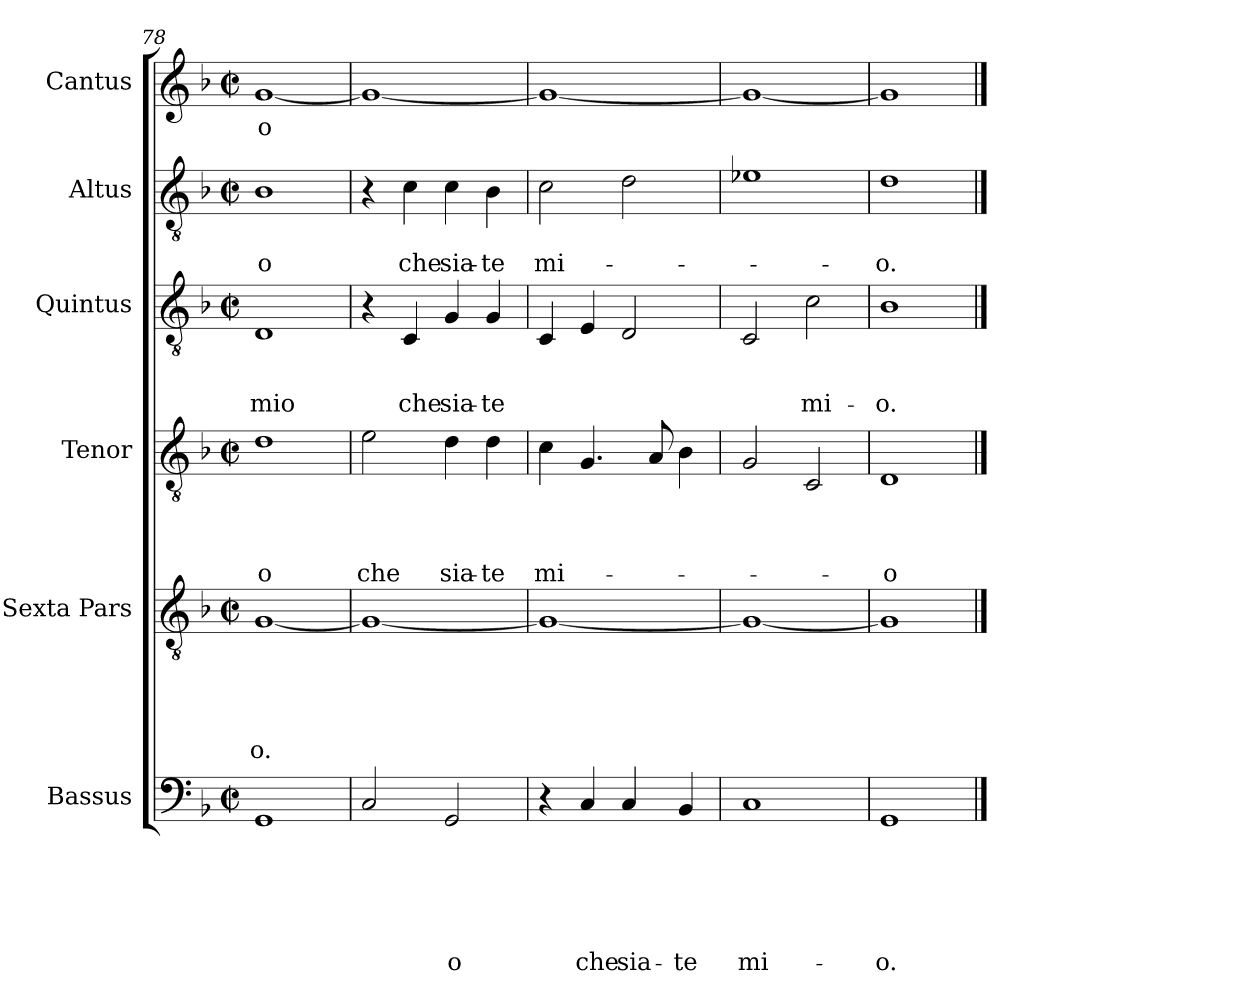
**kern	**text	**text	**text	**text	**text	**text	**kern	**text	**text	**text	**text	**text	**kern	**text	**text	**text	**text	**kern	**text	**text	**text	**kern	**text	**text	**kern	**text
*part6	*part6	*part6	*part6	*part6	*part6	*part6	*part5	*part5	*part5	*part5	*part5	*part5	*part4	*part4	*part4	*part4	*part4	*part3	*part3	*part3	*part3	*part2	*part2	*part2	*part1	*part1
*staff6	*staff6	*staff6	*staff6	*staff6	*staff6	*staff6	*staff5	*staff5	*staff5	*staff5	*staff5	*staff5	*staff4	*staff4	*staff4	*staff4	*staff4	*staff3	*staff3	*staff3	*staff3	*staff2	*staff2	*staff2	*staff1	*staff1
*I"Bassus	*	*	*	*	*	*	*I"Sexta Pars	*	*	*	*	*	*I"Tenor	*	*	*	*	*I"Quintus	*	*	*	*I"Altus	*	*	*I"Cantus	*
!!LO:LB:g=z
*clefF4	*	*	*	*	*	*	*clefGv2	*	*	*	*	*	*clefGv2	*	*	*	*	*clefGv2	*	*	*	*clefGv2	*	*	*clefG2	*
*k[b-]	*	*	*	*	*	*	*k[b-]	*	*	*	*	*	*k[b-]	*	*	*	*	*k[b-]	*	*	*	*k[b-]	*	*	*k[b-]	*
*F:	*	*	*	*	*	*	*F:	*	*	*	*	*	*F:	*	*	*	*	*F:	*	*	*	*F:	*	*	*F:	*
*M2/2	*	*	*	*	*	*	*M2/2	*	*	*	*	*	*M2/2	*	*	*	*	*M2/2	*	*	*	*M2/2	*	*	*M2/2	*
*met(c|)	*	*	*	*	*	*	*met(c|)	*	*	*	*	*	*met(c|)	*	*	*	*	*met(c|)	*	*	*	*met(c|)	*	*	*met(c|)	*
=78	=78	=78	=78	=78	=78	=78	=78	=78	=78	=78	=78	=78	=78	=78	=78	=78	=78	=78	=78	=78	=78	=78	=78	=78	=78	=78
1GG	.	.	.	.	.	.	[1G	.	.	.	.	-o.	1d	.	.	.	-o	1D	.	.	mio	1B-	.	-o	[1g	-o
=79	=79	=79	=79	=79	=79	=79	=79	=79	=79	=79	=79	=79	=79	=79	=79	=79	=79	=79	=79	=79	=79	=79	=79	=79	=79	=79
2C/	.	.	.	.	.	.	1G_	.	.	.	.	.	2e\	.	.	.	che	4r	.	.	.	4r	.	.	1g_	.
.	.	.	.	.	.	.	.	.	.	.	.	.	.	.	.	.	.	4C/	.	.	che	4c\	.	che	.	.
2GG/	.	.	.	.	.	-o	.	.	.	.	.	.	4d\	.	.	.	sia-	4G/	.	.	sia-	4c\	.	sia-	.	.
.	.	.	.	.	.	.	.	.	.	.	.	.	4d\	.	.	.	-te	4G/	.	.	-te	4B-\	.	-te	.	.
=80	=80	=80	=80	=80	=80	=80	=80	=80	=80	=80	=80	=80	=80	=80	=80	=80	=80	=80	=80	=80	=80	=80	=80	=80	=80	=80
4r	.	.	.	.	.	.	1G_	.	.	.	.	.	4c\	.	.	.	mi-	4C/	.	.	.	2c\	.	mi-	1g_	.
4C/	.	.	.	.	.	che	.	.	.	.	.	.	4.G/	.	.	.	.	4E/	.	.	.	.	.	.	.	.
4C/	.	.	.	.	.	sia-	.	.	.	.	.	.	.	.	.	.	.	2D/	.	.	.	2d\	.	.	.	.
.	.	.	.	.	.	.	.	.	.	.	.	.	8A/	.	.	.	.	.	.	.	.	.	.	.	.	.
4BB-/	.	.	.	.	.	-te	.	.	.	.	.	.	4B-\	.	.	.	.	.	.	.	.	.	.	.	.	.
=81	=81	=81	=81	=81	=81	=81	=81	=81	=81	=81	=81	=81	=81	=81	=81	=81	=81	=81	=81	=81	=81	=81	=81	=81	=81	=81
1C	.	.	.	.	.	mi-	1G_	.	.	.	.	.	2G/	.	.	.	.	2C/	.	.	.	1e-	.	.	1g_	.
.	.	.	.	.	.	.	.	.	.	.	.	.	2C/	.	.	.	.	2c\	.	.	mi-	.	.	.	.	.
=82	=82	=82	=82	=82	=82	=82	=82	=82	=82	=82	=82	=82	=82	=82	=82	=82	=82	=82	=82	=82	=82	=82	=82	=82	=82	=82
1GG	.	.	.	.	.	-o.	1G]	.	.	.	.	.	1D	.	.	.	-o	1B-	.	.	-o.	1d	.	-o.	1g]	.
==	==	==	==	==	==	==	==	==	==	==	==	==	==	==	==	==	==	==	==	==	==	==	==	==	==	==
*-	*-	*-	*-	*-	*-	*-	*-	*-	*-	*-	*-	*-	*-	*-	*-	*-	*-	*-	*-	*-	*-	*-	*-	*-	*-	*-
